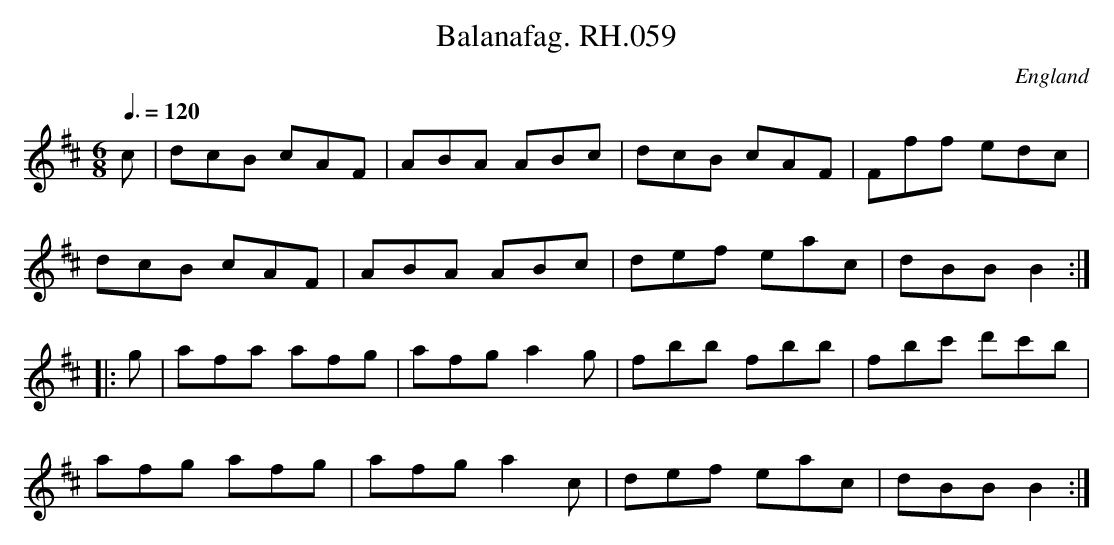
X:1
T:Balanafag. RH.059
O:England
M:6/8
L:1/8
Q:3/8=120
K:B minor
c|dcB cAF|ABA ABc|dcB cAF|Fff edc|!
dcB cAF|ABA ABc|def eac|dBBB2:|!
|:g|afa afg|afg a2g|fbb fbb|fbc' d'c'b|!
afg afg|afg a2c|def eac|dBBB2:|
